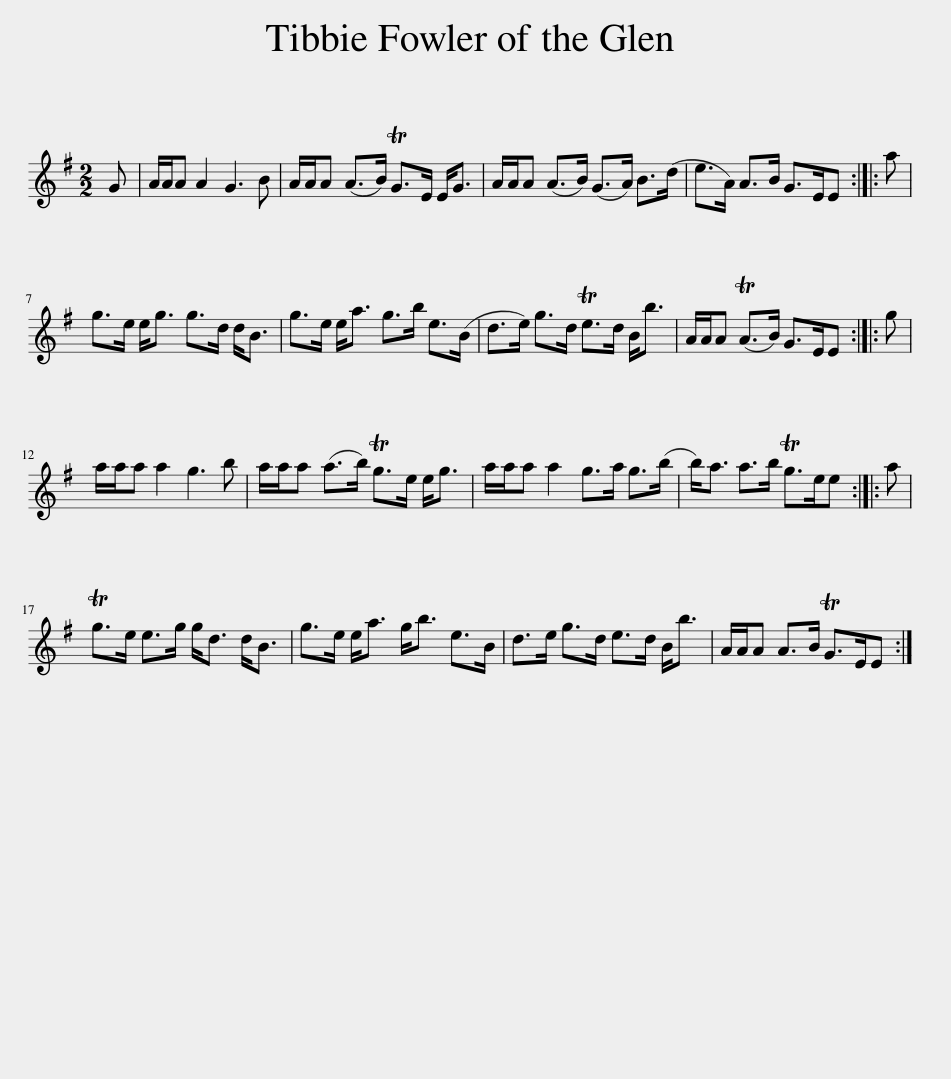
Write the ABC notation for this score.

X:1
L:1/8
M:2/2
I:linebreak $
K:G
V:1 treble
V:1
 G | A/A/A A2 G3 B | A/A/A (A>B) TG>E E<G | A/A/A (A>B) (G>A) B>(d | e>A) A>B G>EE :: %5
 a |$ g>e e<g g>d d<B | g>e e<a g>b e>(B | d>e) g>d Te>d B<b | A/A/A (TA>B) G>EE :: %10
 g |$ a/a/a a2 g3 b | a/a/a (a>b) Tg>e e<g | a/a/a a2 g>a g>(b | b<)a a>b Tg>ee :: %15
 a |$ Tg>e e>g g<d d<B | g>e e<a g<b e>B | d>e g>d e>d B<b | A/A/A A>B TG>EE :| %20
